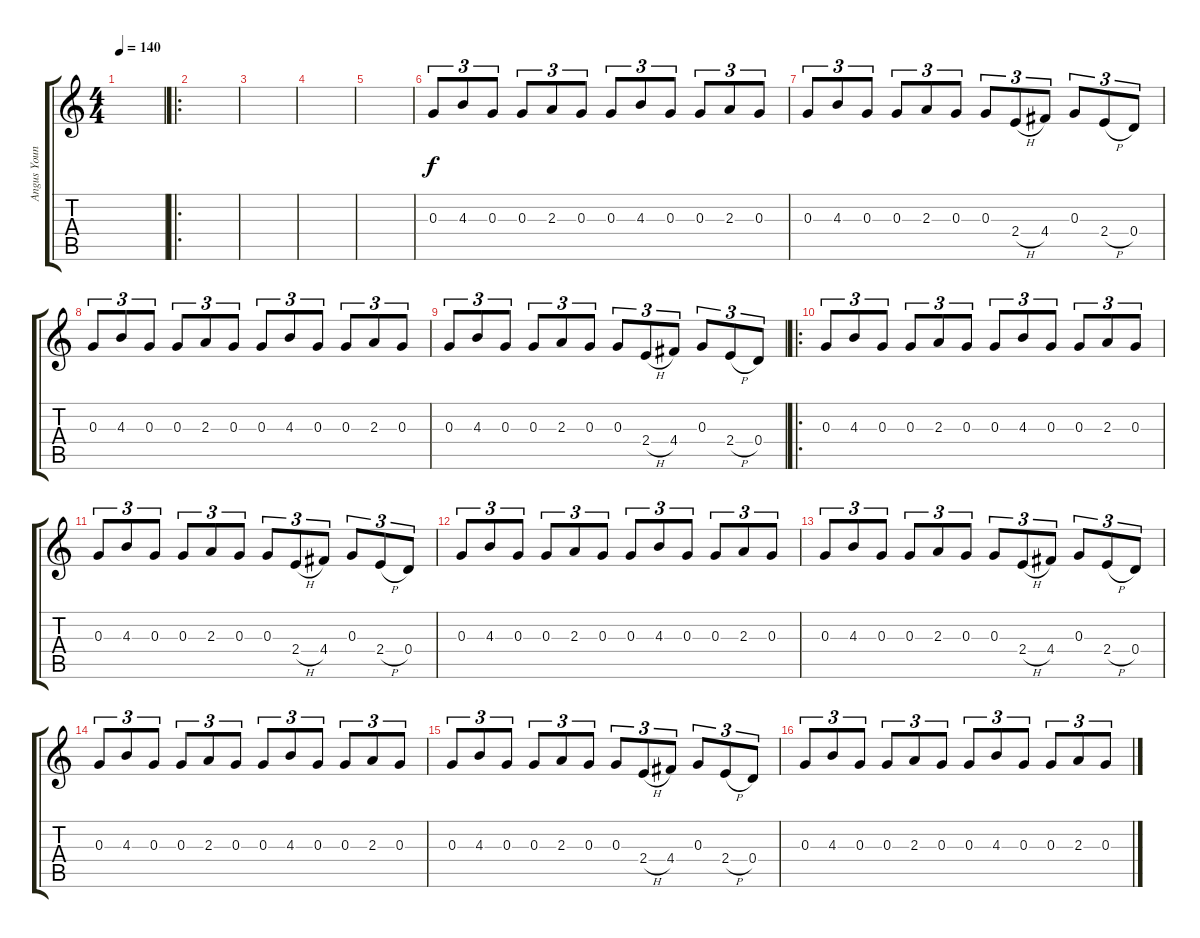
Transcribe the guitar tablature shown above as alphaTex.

\track ("Angus Young" "Angus Youn") {instrument distortionguitar}
\staff {score tabs}
\tuning (E4 B3 G3 D3 A2 E2) {hide}
\ts (4 4)
\tempo 140
\clef g2
\ks c
|
\ro
|
|
|
|
0.3.8{tu (3 2)} 4.3.8{tu (3 2)} 0.3.8{tu (3 2)} 0.3.8{tu (3 2)} 2.3.8{tu (3 2)} 0.3.8{tu (3 2)} 0.3.8{tu (3 2)} 4.3.8{tu (3 2)} 0.3.8{tu (3 2)} 0.3.8{tu (3 2)} 2.3.8{tu (3 2)} 0.3.8{tu (3 2)} |
0.3.8{tu (3 2)} 4.3.8{tu (3 2)} 0.3.8{tu (3 2)} 0.3.8{tu (3 2)} 2.3.8{tu (3 2)} 0.3.8{tu (3 2)} 0.3.8{tu (3 2)} 2.4{h}.8{tu (3 2)} 4.4.8{tu (3 2)} 0.3.8{tu (3 2)} 2.4{h}.8{tu (3 2)} 0.4.8{tu (3 2)} |
0.3.8{tu (3 2)} 4.3.8{tu (3 2)} 0.3.8{tu (3 2)} 0.3.8{tu (3 2)} 2.3.8{tu (3 2)} 0.3.8{tu (3 2)} 0.3.8{tu (3 2)} 4.3.8{tu (3 2)} 0.3.8{tu (3 2)} 0.3.8{tu (3 2)} 2.3.8{tu (3 2)} 0.3.8{tu (3 2)} |
0.3.8{tu (3 2)} 4.3.8{tu (3 2)} 0.3.8{tu (3 2)} 0.3.8{tu (3 2)} 2.3.8{tu (3 2)} 0.3.8{tu (3 2)} 0.3.8{tu (3 2)} 2.4{h}.8{tu (3 2)} 4.4.8{tu (3 2)} 0.3.8{tu (3 2)} 2.4{h}.8{tu (3 2)} 0.4.8{tu (3 2)} |
\ro
0.3.8{tu (3 2)} 4.3.8{tu (3 2)} 0.3.8{tu (3 2)} 0.3.8{tu (3 2)} 2.3.8{tu (3 2)} 0.3.8{tu (3 2)} 0.3.8{tu (3 2)} 4.3.8{tu (3 2)} 0.3.8{tu (3 2)} 0.3.8{tu (3 2)} 2.3.8{tu (3 2)} 0.3.8{tu (3 2)} |
0.3.8{tu (3 2)} 4.3.8{tu (3 2)} 0.3.8{tu (3 2)} 0.3.8{tu (3 2)} 2.3.8{tu (3 2)} 0.3.8{tu (3 2)} 0.3.8{tu (3 2)} 2.4{h}.8{tu (3 2)} 4.4.8{tu (3 2)} 0.3.8{tu (3 2)} 2.4{h}.8{tu (3 2)} 0.4.8{tu (3 2)} |
0.3.8{tu (3 2)} 4.3.8{tu (3 2)} 0.3.8{tu (3 2)} 0.3.8{tu (3 2)} 2.3.8{tu (3 2)} 0.3.8{tu (3 2)} 0.3.8{tu (3 2)} 4.3.8{tu (3 2)} 0.3.8{tu (3 2)} 0.3.8{tu (3 2)} 2.3.8{tu (3 2)} 0.3.8{tu (3 2)} |
0.3.8{tu (3 2)} 4.3.8{tu (3 2)} 0.3.8{tu (3 2)} 0.3.8{tu (3 2)} 2.3.8{tu (3 2)} 0.3.8{tu (3 2)} 0.3.8{tu (3 2)} 2.4{h}.8{tu (3 2)} 4.4.8{tu (3 2)} 0.3.8{tu (3 2)} 2.4{h}.8{tu (3 2)} 0.4.8{tu (3 2)} |
0.3.8{tu (3 2)} 4.3.8{tu (3 2)} 0.3.8{tu (3 2)} 0.3.8{tu (3 2)} 2.3.8{tu (3 2)} 0.3.8{tu (3 2)} 0.3.8{tu (3 2)} 4.3.8{tu (3 2)} 0.3.8{tu (3 2)} 0.3.8{tu (3 2)} 2.3.8{tu (3 2)} 0.3.8{tu (3 2)} |
0.3.8{tu (3 2)} 4.3.8{tu (3 2)} 0.3.8{tu (3 2)} 0.3.8{tu (3 2)} 2.3.8{tu (3 2)} 0.3.8{tu (3 2)} 0.3.8{tu (3 2)} 2.4{h}.8{tu (3 2)} 4.4.8{tu (3 2)} 0.3.8{tu (3 2)} 2.4{h}.8{tu (3 2)} 0.4.8{tu (3 2)} |
0.3.8{tu (3 2)} 4.3.8{tu (3 2)} 0.3.8{tu (3 2)} 0.3.8{tu (3 2)} 2.3.8{tu (3 2)} 0.3.8{tu (3 2)} 0.3.8{tu (3 2)} 4.3.8{tu (3 2)} 0.3.8{tu (3 2)} 0.3.8{tu (3 2)} 2.3.8{tu (3 2)} 0.3.8{tu (3 2)}
